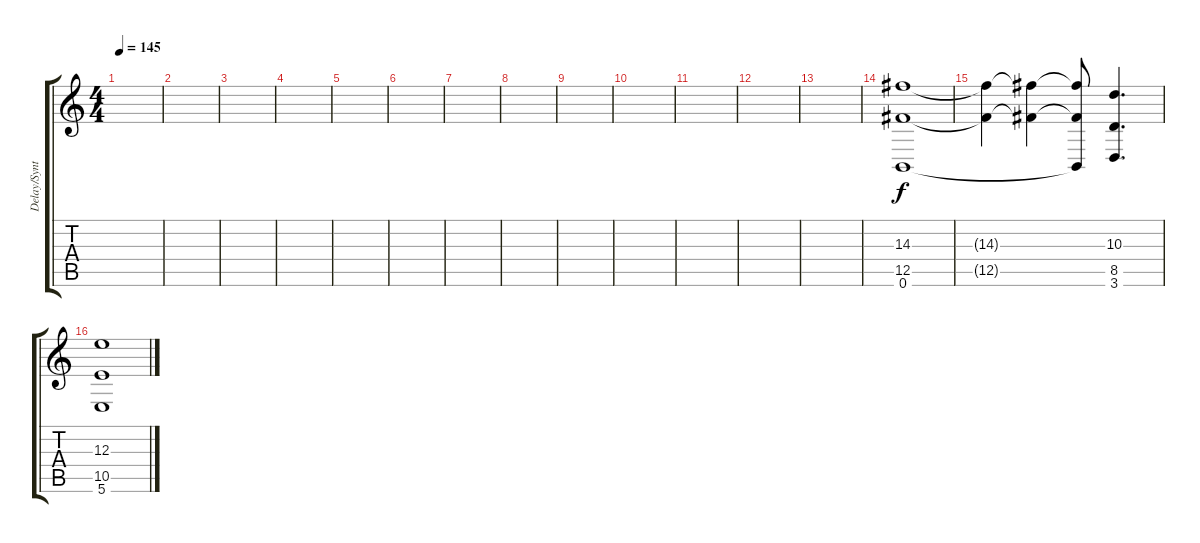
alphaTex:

\track ("Delay/Synths" "Delay/Synt") {instrument distortionguitar}
\staff {score tabs}
\tuning (Db4 Ab3 E3 B2 Gb2 B1) {hide}
\ts (4 4)
\tempo 145
\clef g2
\ks c
|
|
|
|
|
|
|
|
|
|
|
|
|
(14.3 12.5 0.6).1{volume 12 balance 8 instrument synthstrings2} |
(14.3{t} 12.5{t}).4 (14.3{t} 12.5{t}).4 (14.3{t} 12.5{t} 0.6{t}).8 (10.3 8.5 3.6).4{d} |
(12.3 10.5 5.6).1
